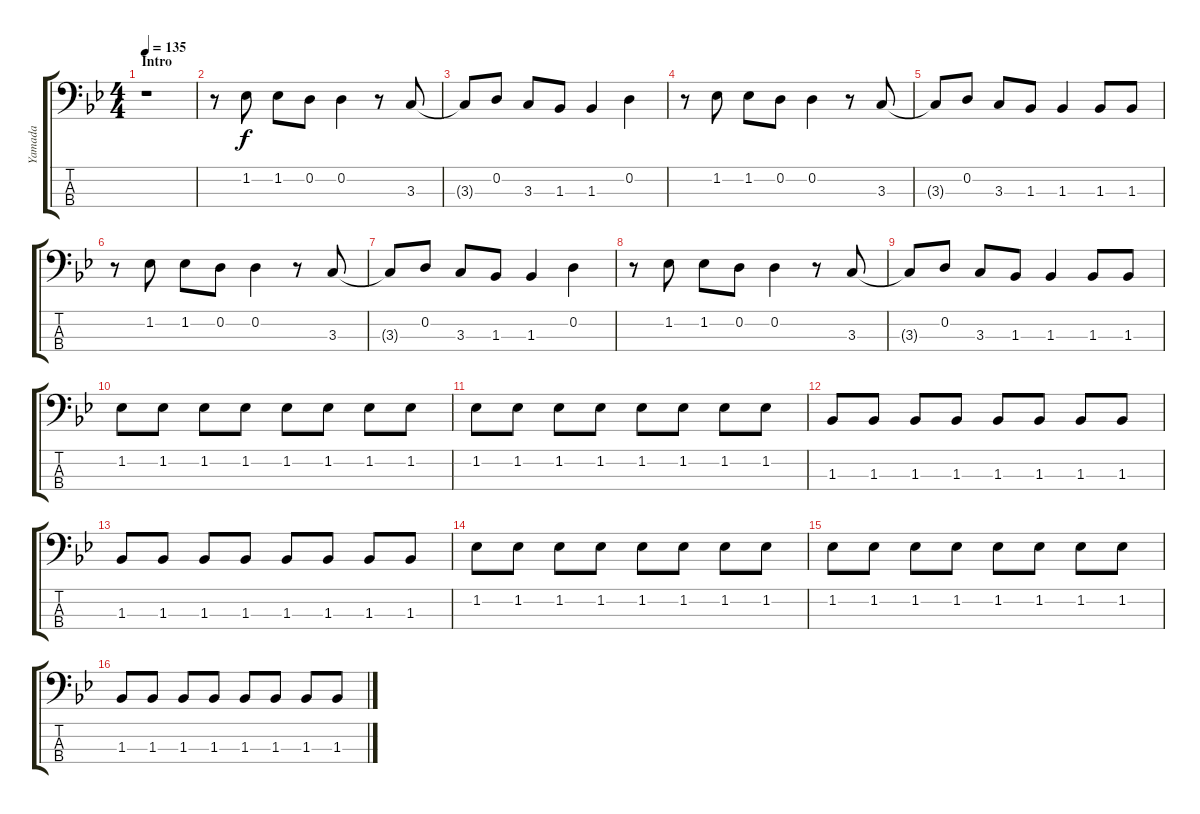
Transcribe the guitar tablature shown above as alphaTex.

\track ("Yamada" "Yamada") {instrument electricbassfinger}
\staff {score tabs}
\tuning (G2 D2 A1 E1) {hide}
\ts (4 4)
\section ("" "Intro")
\tempo 135
\clef f4
\ks bb
r.1{dy f instrument electricbassfinger} |
r.8 1.2.8 1.2.8 0.2.8 0.2.4 r.8 3.3.8 |
3.3{t}.8 0.2.8 3.3.8 1.3.8 1.3.4 0.2.4 |
r.8 1.2.8 1.2.8 0.2.8 0.2.4 r.8 3.3.8 |
3.3{t}.8 0.2.8 3.3.8 1.3.8 1.3.4 1.3.8 1.3.8 |
r.8 1.2.8 1.2.8 0.2.8 0.2.4 r.8 3.3.8 |
3.3{t}.8 0.2.8 3.3.8 1.3.8 1.3.4 0.2.4 |
r.8 1.2.8 1.2.8 0.2.8 0.2.4 r.8 3.3.8 |
3.3{t}.8 0.2.8 3.3.8 1.3.8 1.3.4 1.3.8 1.3.8 |
1.2.8 1.2.8 1.2.8 1.2.8 1.2.8 1.2.8 1.2.8 1.2.8 |
1.2.8 1.2.8 1.2.8 1.2.8 1.2.8 1.2.8 1.2.8 1.2.8 |
1.3.8 1.3.8 1.3.8 1.3.8 1.3.8 1.3.8 1.3.8 1.3.8 |
1.3.8 1.3.8 1.3.8 1.3.8 1.3.8 1.3.8 1.3.8 1.3.8 |
1.2.8 1.2.8 1.2.8 1.2.8 1.2.8 1.2.8 1.2.8 1.2.8 |
1.2.8 1.2.8 1.2.8 1.2.8 1.2.8 1.2.8 1.2.8 1.2.8 |
1.3.8 1.3.8 1.3.8 1.3.8 1.3.8 1.3.8 1.3.8 1.3.8
